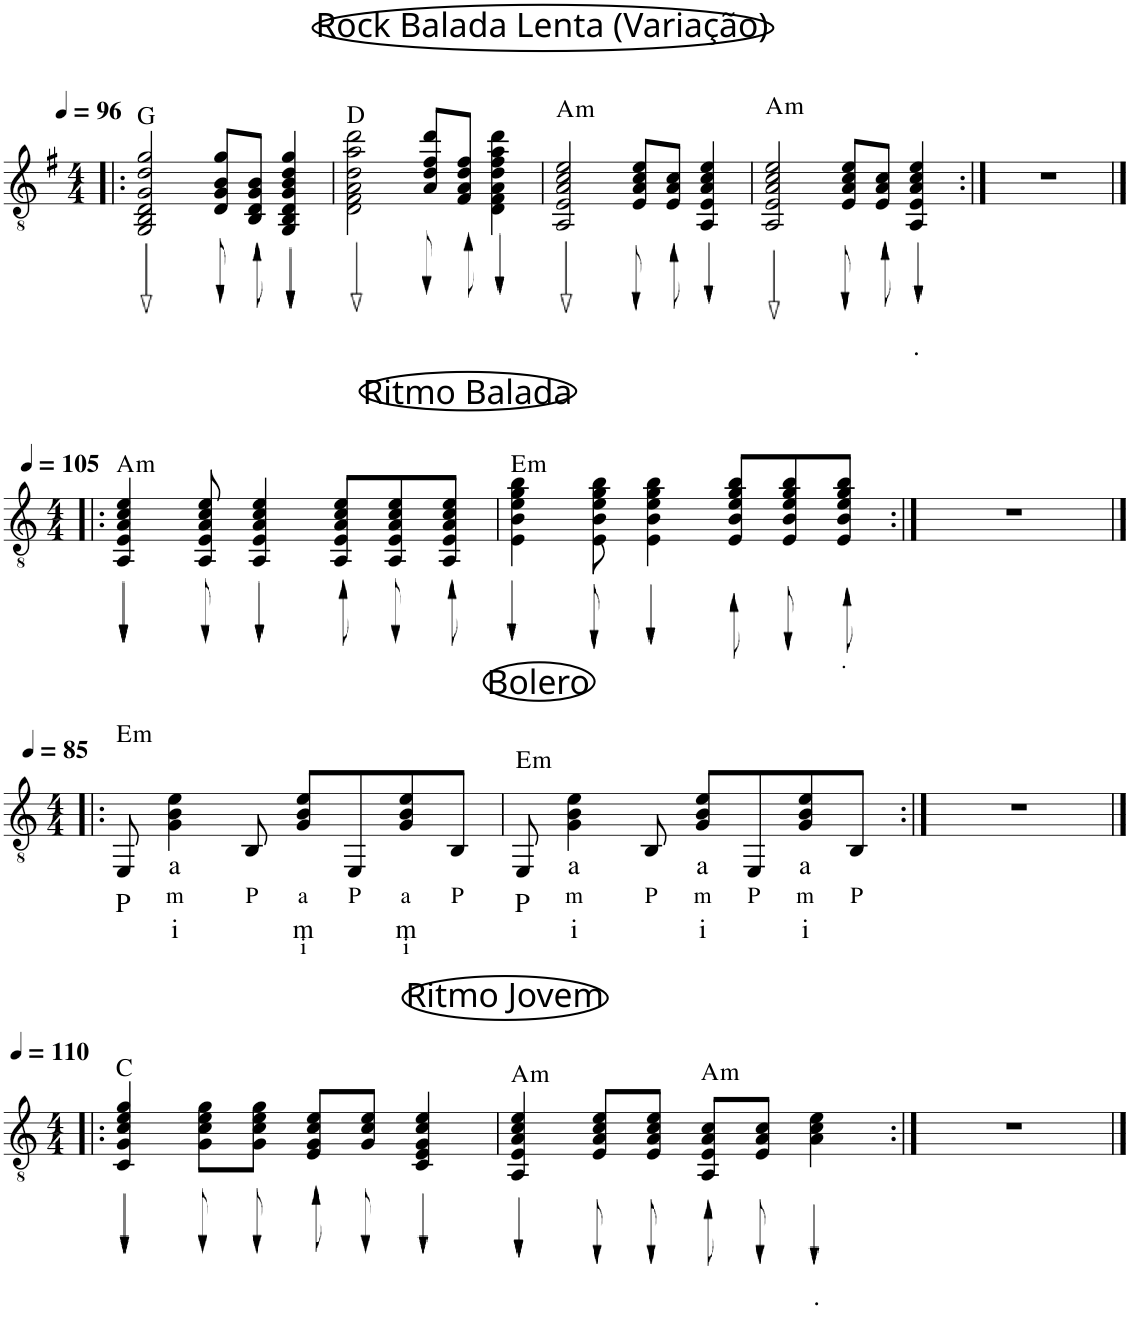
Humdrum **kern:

**kern	**text	**text	**text	**text	**text	**harte
*part1	*part1	*part1	*part1	*part1	*part1	*part1
*staff1	*staff1	*staff1	*staff1	*staff1	*staff1	*
*I"Violão acústico	*	*	*	*	*	*
*I'Viol.	*	*	*	*	*	*
!!LO:PB:g=z
*clefGv2	*	*	*	*	*	*
*k[f#]	*	*	*	*	*	*
*M4/4	*	*	*	*	*	*
*MM96	*	*	*	*	*	*
=1!|:	=1!|:	=1!|:	=1!|:	=1!|:	=1!|:	=1!|:
2GG/ 2BB/ 2D/ 2G/ 2d/ 2g/	.	.	.	.	.	G:maj
8D/ 8G/ 8B/ 8g/L	.	.	.	.	.	.
8BB/ 8D/ 8G/ 8B/J	.	.	.	.	.	.
4GG/ 4BB/ 4D/ 4G/ 4B/ 4d/ 4g/	.	.	.	.	.	.
=2	=2	=2	=2	=2	=2	=2
2D\ 2F#\ 2A\ 2d\ 2a\ 2dd\	.	.	.	.	.	D:maj
8A/ 8d/ 8f#/ 8dd/L	.	.	.	.	.	.
8F#/ 8A/ 8d/ 8f#/J	.	.	.	.	.	.
4D\ 4F#\ 4A\ 4d\ 4f#\ 4a\ 4dd\	.	.	.	.	.	.
=3	=3	=3	=3	=3	=3	=3
!LO:TX:a:t=Rock Balada Lenta (Variação)	!	!	!	!	!	!LO:H:kt=m
2AA/ 2E/ 2A/ 2c/ 2e/	.	.	.	.	.	A:min
8E/ 8A/ 8c/ 8e/L	.	.	.	.	.	.
8E/ 8A/ 8c/J	.	.	.	.	.	.
4AA/ 4E/ 4A/ 4c/ 4e/	.	.	.	.	.	.
=4	=4	=4	=4	=4	=4	=4
!	!	!	!	!	!	!LO:H:kt=m
2AA/ 2E/ 2A/ 2c/ 2e/	.	.	.	.	.	A:min
8E/ 8A/ 8c/ 8e/L	.	.	.	.	.	.
8E/ 8A/ 8c/J	.	.	.	.	.	.
!	!	!	!	!	!LO:LY:b	!
4AA/ 4E/ 4A/ 4c/ 4e/	.	.	.	.	.	.
=5:|!	=5:|!	=5:|!	=5:|!	=5:|!	=5:|!	=5:|!
1r	.	.	.	.	.	.
!!LO:LB:g=z
=1|!:	=1|!:	=1|!:	=1|!:	=1|!:	=1|!:	=1|!:
*k[]	*	*	*	*	*	*
*M4/4	*	*	*	*	*	*
*MM105	*	*	*	*	*	*
!	!	!	!	!	!	!LO:H:kt=m
4AA/ 4E/ 4A/ 4c/ 4e/	.	.	.	.	.	A:min
8AA/ 8E/ 8A/ 8c/ 8e/	.	.	.	.	.	.
4AA/ 4E/ 4A/ 4c/ 4e/	.	.	.	.	.	.
8AA/ 8E/ 8A/ 8c/ 8e/L	.	.	.	.	.	.
8AA/ 8E/ 8A/ 8c/ 8e/	.	.	.	.	.	.
!LO:TX:a:t=Ritmo Balada	!	!	!	!	!	!
8AA/ 8E/ 8A/ 8c/ 8e/J	.	.	.	.	.	.
=2	=2	=2	=2	=2	=2	=2
!	!	!	!	!	!	!LO:H:kt=m
4E\ 4B\ 4e\ 4g\ 4b\	.	.	.	.	.	E:min
8E\ 8B\ 8e\ 8g\ 8b\	.	.	.	.	.	.
4E\ 4B\ 4e\ 4g\ 4b\	.	.	.	.	.	.
8E/ 8B/ 8e/ 8g/ 8b/L	.	.	.	.	.	.
8E/ 8B/ 8e/ 8g/ 8b/	.	.	.	.	.	.
!	!	!	!	!LO:LY:b	!	!
8E/ 8B/ 8e/ 8g/ 8b/J	.	.	.	.	.	.
=3:|!	=3:|!	=3:|!	=3:|!	=3:|!	=3:|!	=3:|!
1r	.	.	.	.	.	.
!!LO:LB:g=z
=1|!:	=1|!:	=1|!:	=1|!:	=1|!:	=1|!:	=1|!:
*M4/4	*	*	*	*	*	*
*MM85	*	*	*	*	*	*
!	!LO:LY:b	!	!	!	!	!LO:H:n=1:kt=N.C.
!	!	!	!	!	!	!LO:H:n=2:kt=m
8EE/	P	.	.	.	.	N E:min
!	!LO:LY:b	!LO:LY:b	!LO:LY:b	!	!	!
4G\ 4B\ 4e\	a	m	i	.	.	.
!	!	!LO:LY:b	!	!	!	!
8BB/	.	P	.	.	.	.
!	!	!LO:LY:b	!LO:LY:b	!LO:LY:b	!	!
8G/ 8B/ 8e/L	.	a	m	i	.	.
!	!	!LO:LY:b	!	!	!	!
8EE/	.	P	.	.	.	.
!	!	!LO:LY:b	!LO:LY:b	!LO:LY:b	!	!
8G/ 8B/ 8e/	.	a	m	i	.	.
!LO:TX:a:t=Bolero	!	!	!	!	!	!
!	!	!LO:LY:b	!	!	!	!
8BB/J	.	P	.	.	.	.
=2	=2	=2	=2	=2	=2	=2
!	!LO:LY:b	!	!	!	!	!LO:H:kt=m
8EE/	P	.	.	.	.	E:min
!	!LO:LY:b	!LO:LY:b	!LO:LY:b	!	!	!
4G\ 4B\ 4e\	a	m	i	.	.	.
!	!	!LO:LY:b	!	!	!	!
8BB/	.	P	.	.	.	.
!	!LO:LY:b	!LO:LY:b	!LO:LY:b	!	!	!
8G/ 8B/ 8e/L	a	m	i	.	.	.
!	!	!LO:LY:b	!	!	!	!
8EE/	.	P	.	.	.	.
!	!LO:LY:b	!LO:LY:b	!LO:LY:b	!	!	!
8G/ 8B/ 8e/	a	m	i	.	.	.
!	!	!LO:LY:b	!	!	!	!
8BB/J	.	P	.	.	.	.
=3:|!	=3:|!	=3:|!	=3:|!	=3:|!	=3:|!	=3:|!
1r	.	.	.	.	.	.
!!LO:LB:g=z
=1|!:	=1|!:	=1|!:	=1|!:	=1|!:	=1|!:	=1|!:
*k[]	*	*	*	*	*	*
*M4/4	*	*	*	*	*	*
*MM110	*	*	*	*	*	*
4C/ 4G/ 4c/ 4e/ 4g/	.	.	.	.	.	C:maj
8G\ 8c\ 8e\ 8g\L	.	.	.	.	.	.
8G\ 8c\ 8e\ 8g\J	.	.	.	.	.	.
8E/ 8G/ 8c/ 8e/L	.	.	.	.	.	.
8G/ 8c/ 8e/J	.	.	.	.	.	.
!LO:TX:a:t=Ritmo Jovem	!	!	!	!	!	!
4C/ 4E/ 4G/ 4c/ 4e/	.	.	.	.	.	.
=2	=2	=2	=2	=2	=2	=2
!	!	!	!	!	!	!LO:H:kt=m
4AA/ 4E/ 4A/ 4c/ 4e/	.	.	.	.	.	A:min
8E/ 8A/ 8c/ 8e/L	.	.	.	.	.	.
8E/ 8A/ 8c/ 8e/J	.	.	.	.	.	.
!	!	!	!	!	!	!LO:H:kt=m
8AA/ 8E/ 8A/ 8c/L	.	.	.	.	.	A:min
8E/ 8A/ 8c/J	.	.	.	.	.	.
!	!	!	!	!	!LO:LY:b	!
4A\ 4c\ 4e\	.	.	.	.	.	.
=3:|!	=3:|!	=3:|!	=3:|!	=3:|!	=3:|!	=3:|!
1r	.	.	.	.	.	.
==	==	==	==	==	==	==
*-	*-	*-	*-	*-	*-	*-
